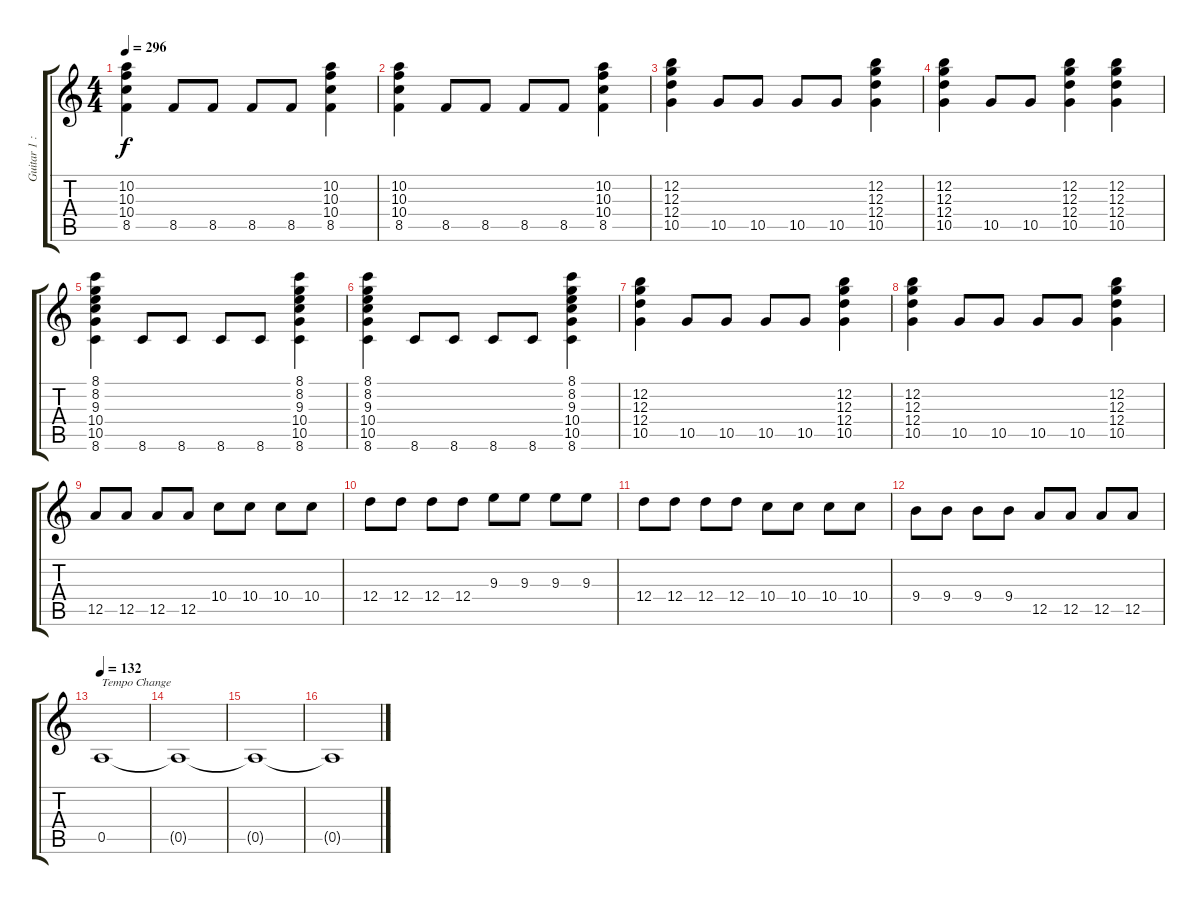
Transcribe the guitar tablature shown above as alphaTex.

\track ("Guitar 1 : Kiko Loureiro" "Guitar 1 :") {instrument overdrivenguitar}
\staff {score tabs}
\tuning (E4 B3 G3 D3 A2 E2) {hide}
\ts (4 4)
\tempo 296
\clef g2
\ks c
(10.2 10.3 10.4 8.5).4{dy f} 8.5.8 8.5.8 8.5.8 8.5.8 (10.2 10.3 10.4 8.5).4 |
(10.2 10.3 10.4 8.5).4 8.5.8 8.5.8 8.5.8 8.5.8 (10.2 10.3 10.4 8.5).4 |
(12.2 12.3 12.4 10.5).4 10.5.8 10.5.8 10.5.8 10.5.8 (12.2 12.3 12.4 10.5).4 |
(12.2 12.3 12.4 10.5).4 10.5.8 10.5.8 (12.2 12.3 12.4 10.5).4 (12.2 12.3 12.4 10.5).4 |
(8.1 8.2 9.3 10.4 10.5 8.6).4 8.6.8 8.6.8 8.6.8 8.6.8 (8.1 8.2 9.3 10.4 10.5 8.6).4 |
(8.1 8.2 9.3 10.4 10.5 8.6).4 8.6.8 8.6.8 8.6.8 8.6.8 (8.1 8.2 9.3 10.4 10.5 8.6).4 |
(12.2 12.3 12.4 10.5).4 10.5.8 10.5.8 10.5.8 10.5.8 (12.2 12.3 12.4 10.5).4 |
(12.2 12.3 12.4 10.5).4 10.5.8 10.5.8 10.5.8 10.5.8 (12.2 12.3 12.4 10.5).4 |
12.5.8 12.5.8 12.5.8 12.5.8 10.4.8 10.4.8 10.4.8 10.4.8 |
12.4.8 12.4.8 12.4.8 12.4.8 9.3.8 9.3.8 9.3.8 9.3.8 |
12.4.8 12.4.8 12.4.8 12.4.8 10.4.8 10.4.8 10.4.8 10.4.8 |
9.4.8 9.4.8 9.4.8 9.4.8 12.5.8 12.5.8 12.5.8 12.5.8 |
\tempo 132
0.5.1{txt "Tempo Change"} |
0.5{t}.1 |
0.5{t}.1 |
0.5{t}.1
